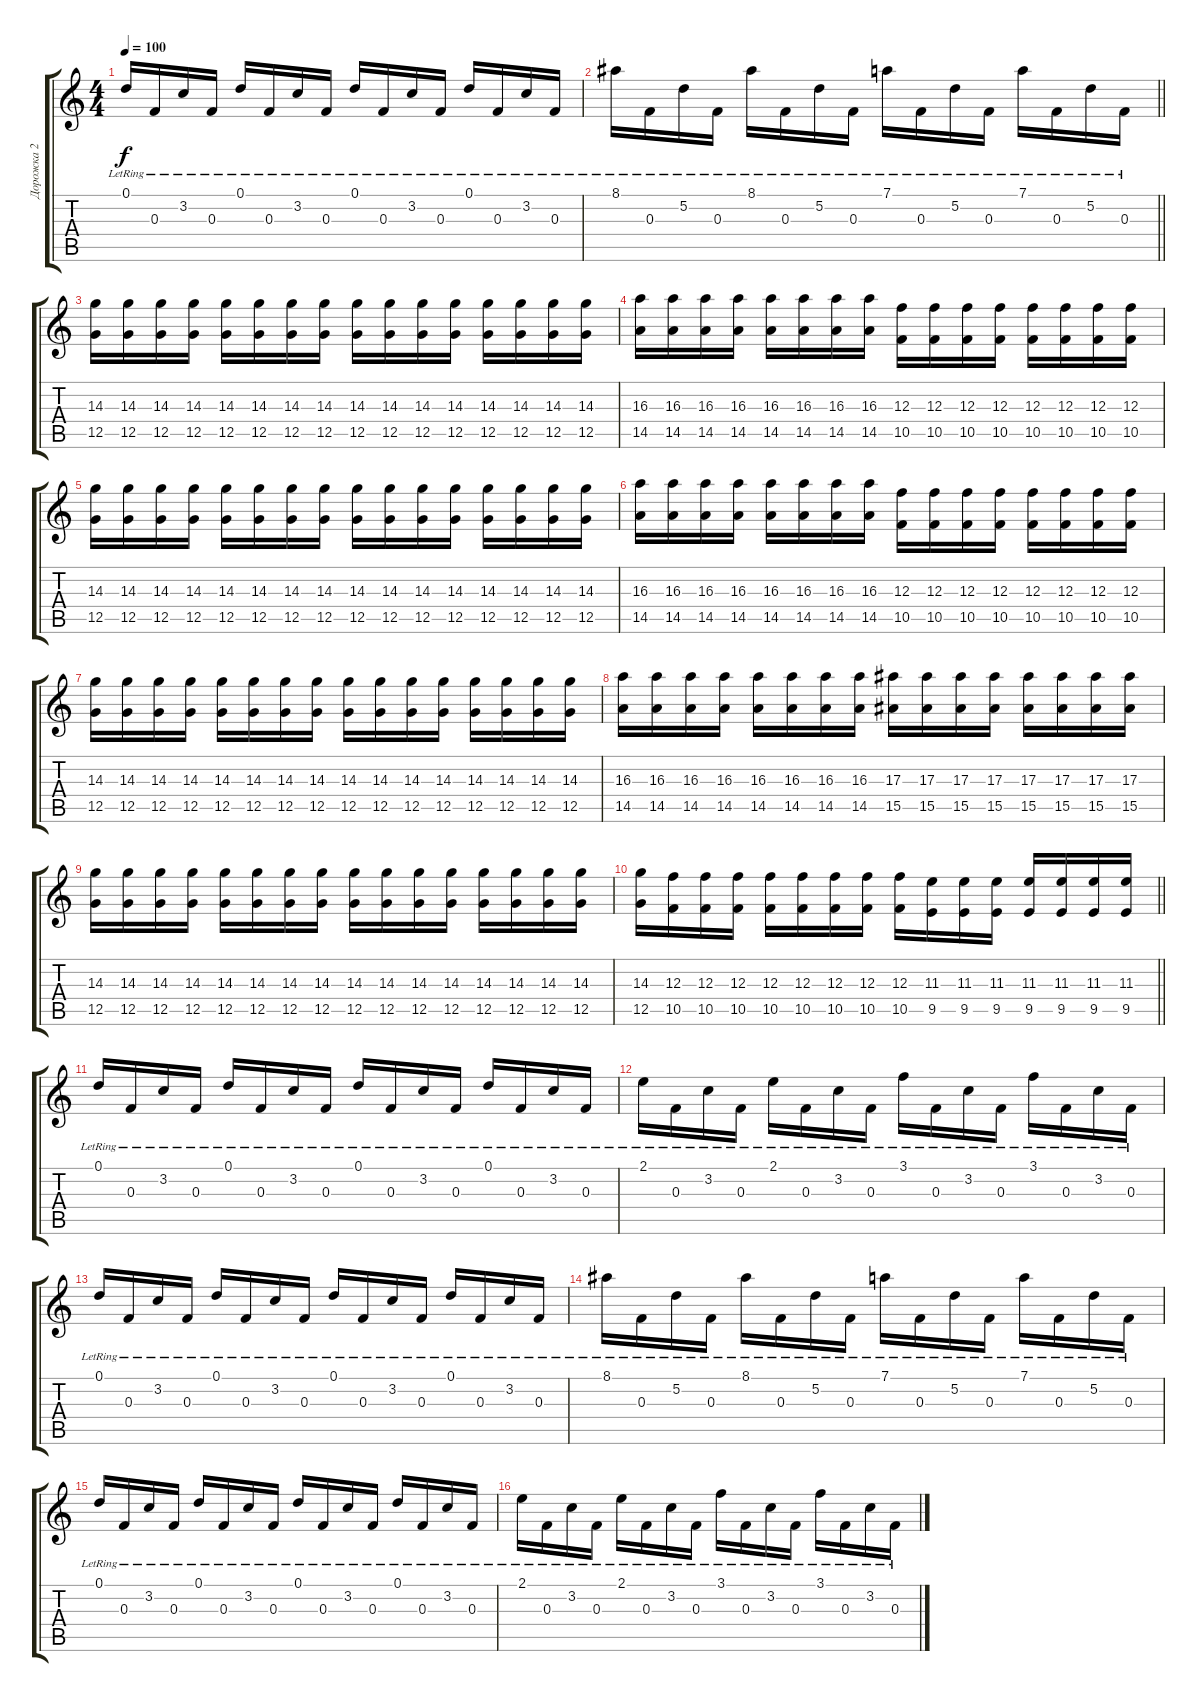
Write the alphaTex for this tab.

\track ("Дорожка 2" "Дорожка 2") {instrument distortionguitar}
\staff {score tabs}
\tuning (D4 A3 F3 C3 G2 C2) {hide}
\ts (4 4)
\tempo 100
\clef g2
\ks c
0.1{lr}.16{dy f} 0.3{lr}.16 3.2{lr}.16 0.3{lr}.16 0.1{lr}.16 0.3{lr}.16 3.2{lr}.16 0.3{lr}.16 0.1{lr}.16 0.3{lr}.16 3.2{lr}.16 0.3{lr}.16 0.1{lr}.16 0.3{lr}.16 3.2{lr}.16 0.3{lr}.16 |
\barLineRight lightlight
8.1{lr}.16 0.3{lr}.16 5.2{lr}.16 0.3{lr}.16 8.1{lr}.16 0.3{lr}.16 5.2{lr}.16 0.3{lr}.16 7.1{lr}.16 0.3{lr}.16 5.2{lr}.16 0.3{lr}.16 7.1{lr}.16 0.3{lr}.16 5.2{lr}.16 0.3{lr}.16 |
\section ("" "")
(14.3 12.5).16 (14.3 12.5).16 (14.3 12.5).16 (14.3 12.5).16 (14.3 12.5).16 (14.3 12.5).16 (14.3 12.5).16 (14.3 12.5).16 (14.3 12.5).16 (14.3 12.5).16 (14.3 12.5).16 (14.3 12.5).16 (14.3 12.5).16 (14.3 12.5).16 (14.3 12.5).16 (14.3 12.5).16 |
(16.3 14.5).16 (16.3 14.5).16 (16.3 14.5).16 (16.3 14.5).16 (16.3 14.5).16 (16.3 14.5).16 (16.3 14.5).16 (16.3 14.5).16 (12.3 10.5).16 (12.3 10.5).16 (12.3 10.5).16 (12.3 10.5).16 (12.3 10.5).16 (12.3 10.5).16 (12.3 10.5).16 (12.3 10.5).16 |
(14.3 12.5).16 (14.3 12.5).16 (14.3 12.5).16 (14.3 12.5).16 (14.3 12.5).16 (14.3 12.5).16 (14.3 12.5).16 (14.3 12.5).16 (14.3 12.5).16 (14.3 12.5).16 (14.3 12.5).16 (14.3 12.5).16 (14.3 12.5).16 (14.3 12.5).16 (14.3 12.5).16 (14.3 12.5).16 |
(16.3 14.5).16 (16.3 14.5).16 (16.3 14.5).16 (16.3 14.5).16 (16.3 14.5).16 (16.3 14.5).16 (16.3 14.5).16 (16.3 14.5).16 (12.3 10.5).16 (12.3 10.5).16 (12.3 10.5).16 (12.3 10.5).16 (12.3 10.5).16 (12.3 10.5).16 (12.3 10.5).16 (12.3 10.5).16 |
(14.3 12.5).16 (14.3 12.5).16 (14.3 12.5).16 (14.3 12.5).16 (14.3 12.5).16 (14.3 12.5).16 (14.3 12.5).16 (14.3 12.5).16 (14.3 12.5).16 (14.3 12.5).16 (14.3 12.5).16 (14.3 12.5).16 (14.3 12.5).16 (14.3 12.5).16 (14.3 12.5).16 (14.3 12.5).16 |
(16.3 14.5).16 (16.3 14.5).16 (16.3 14.5).16 (16.3 14.5).16 (16.3 14.5).16 (16.3 14.5).16 (16.3 14.5).16 (16.3 14.5).16 (17.3 15.5).16 (17.3 15.5).16 (17.3 15.5).16 (17.3 15.5).16 (17.3 15.5).16 (17.3 15.5).16 (17.3 15.5).16 (17.3 15.5).16 |
(14.3 12.5).16 (14.3 12.5).16 (14.3 12.5).16 (14.3 12.5).16 (14.3 12.5).16 (14.3 12.5).16 (14.3 12.5).16 (14.3 12.5).16 (14.3 12.5).16 (14.3 12.5).16 (14.3 12.5).16 (14.3 12.5).16 (14.3 12.5).16 (14.3 12.5).16 (14.3 12.5).16 (14.3 12.5).16 |
\barLineRight lightlight
(14.3 12.5).16 (12.3 10.5).16 (12.3 10.5).16 (12.3 10.5).16 (12.3 10.5).16 (12.3 10.5).16 (12.3 10.5).16 (12.3 10.5).16 (12.3 10.5).16 (11.3 9.5).16 (11.3 9.5).16 (11.3 9.5).16 (11.3 9.5).16 (11.3 9.5).16 (11.3 9.5).16 (11.3 9.5).16 |
\section ("" "")
0.1{lr}.16 0.3{lr}.16 3.2{lr}.16 0.3{lr}.16 0.1{lr}.16 0.3{lr}.16 3.2{lr}.16 0.3{lr}.16 0.1{lr}.16 0.3{lr}.16 3.2{lr}.16 0.3{lr}.16 0.1{lr}.16 0.3{lr}.16 3.2{lr}.16 0.3{lr}.16 |
2.1{lr}.16 0.3{lr}.16 3.2{lr}.16 0.3{lr}.16 2.1{lr}.16 0.3{lr}.16 3.2{lr}.16 0.3{lr}.16 3.1{lr}.16 0.3{lr}.16 3.2{lr}.16 0.3{lr}.16 3.1{lr}.16 0.3{lr}.16 3.2{lr}.16 0.3{lr}.16 |
0.1{lr}.16 0.3{lr}.16 3.2{lr}.16 0.3{lr}.16 0.1{lr}.16 0.3{lr}.16 3.2{lr}.16 0.3{lr}.16 0.1{lr}.16 0.3{lr}.16 3.2{lr}.16 0.3{lr}.16 0.1{lr}.16 0.3{lr}.16 3.2{lr}.16 0.3{lr}.16 |
8.1{lr}.16 0.3{lr}.16 5.2{lr}.16 0.3{lr}.16 8.1{lr}.16 0.3{lr}.16 5.2{lr}.16 0.3{lr}.16 7.1{lr}.16 0.3{lr}.16 5.2{lr}.16 0.3{lr}.16 7.1{lr}.16 0.3{lr}.16 5.2{lr}.16 0.3{lr}.16 |
0.1{lr}.16 0.3{lr}.16 3.2{lr}.16 0.3{lr}.16 0.1{lr}.16 0.3{lr}.16 3.2{lr}.16 0.3{lr}.16 0.1{lr}.16 0.3{lr}.16 3.2{lr}.16 0.3{lr}.16 0.1{lr}.16 0.3{lr}.16 3.2{lr}.16 0.3{lr}.16 |
2.1{lr}.16 0.3{lr}.16 3.2{lr}.16 0.3{lr}.16 2.1{lr}.16 0.3{lr}.16 3.2{lr}.16 0.3{lr}.16 3.1{lr}.16 0.3{lr}.16 3.2{lr}.16 0.3{lr}.16 3.1{lr}.16 0.3{lr}.16 3.2{lr}.16 0.3{lr}.16
